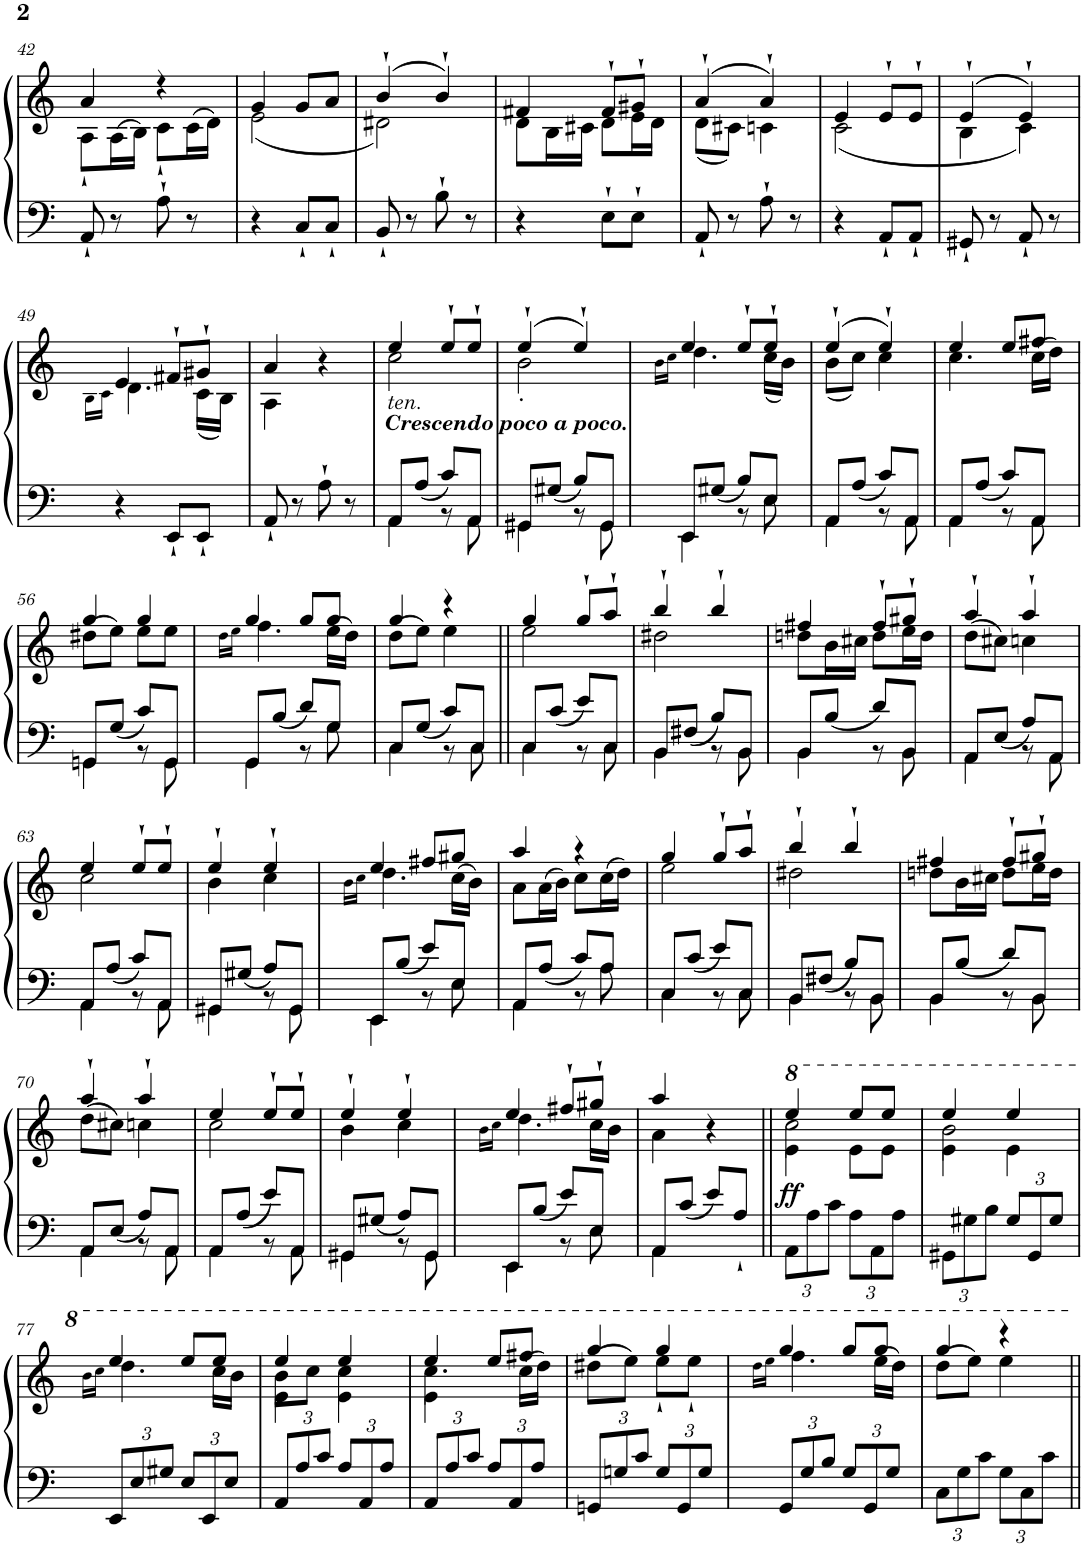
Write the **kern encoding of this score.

**kern	**kern	**dynam
*part1	*part1	*part1
*staff2	*staff1	*staff1/2
*I"Piano	*	*
*I'Pno.	*	*
!!LO:PB:g=z
*clefF4	*clefG2	*
*k[]	*k[]	*
*M2/4	*M2/4	*
=42	=42	=42
*	*^	*
8AA`/	4a/	8A`\L	.
8r	.	(>16A\L	.
.	.	16B\JJ)	.
8A`\	4r	8c`\L	.
8r	.	(>16c\L	.
.	.	16d\JJ)	.
=43	=43	=43	=43
4r	4g/	(2e\	.
8C`/L	8g/L	.	.
8C`/J	8a/J	.	.
=44	=44	=44	=44
8BB`/	(4b`/	2d#X\)	.
8r	.	.	.
8B`\	4b`/)	.	.
8r	.	.	.
=45	=45	=45	=45
4r	4f#X/	8d\L	.
.	.	16B\L	.
.	.	16c#X\JJ	.
8E`\L	8f#`/L	8d\L	.
8E`\J	8g#X`/J	16e\L	.
.	.	16d\JJ	.
=46	=46	=46	=46
8AA`/	(4a`/	(8d\L	.
8r	.	8c#X\J)	.
8A`\	4a`/)	4cn\	.
8r	.	.	.
=47	=47	=47	=47
4r	4e/	(2c\	.
8AA`/L	8e`/L	.	.
8AA`/J	8e`/J	.	.
=48	=48	=48	=48
8GG#X`/	(4e`/	4B\	.
8r	.	.	.
8AA`/	4e`/)	4c\)	.
8r	.	.	.
!!LO:LB:g=z	!!
=49	=49	=49	=49
.	.	16qB\LL	.
.	.	16qc\JJ	.
4r	4e/	4.d\	.
8EE`/L	8f#X`/L	.	.
8EE`/J	8g#X`/J	(16c\LL	.
.	.	16B\JJ)	.
=50	=50	=50	=50
8AA`/	4a/	4A\	.
8r	.	.	.
8A`\	4r	4ryy	.
8r	.	.	.
=51	=51	=51	=51
*^	*	*	*
!	!	!LO:TX:b:i:t=ten.	!	!
8AA/L	4AA\	4ee/	2cc\	.
!LO:TX:a:Bi:t=Crescendo poco a poco.	!	!	!	!
8A/J	.	.	.	.
8c/L	8r	8ee`/L	.	.
8AA/J	8AA\	8ee`/J	.	.
=52	=52	=52	=52	=52
8GG#X/L	4GG#\	(4ee`/	2b'\	.
8G#X/J	.	.	.	.
8B/L	8r	4ee`/)	.	.
8GG#/J	8GG#\	.	.	.
=53	=53	=53	=53	=53
.	.	.	16qb\LL	.
.	.	.	16qcc\JJ	.
8EE/L	4EE\	4ee/	4.dd\	.
8G#X/J	.	.	.	.
8B/L	8r	8ee`/L	.	.
8E/J	8E\	8ee`/J	(16cc\LL	.
.	.	.	16b\JJ)	.
=54	=54	=54	=54	=54
8AA/L	4AA\	(4ee`/	(8b\L	.
8A/J	.	.	8cc\J)	.
8c/L	8r	4ee`/)	4cc\	.
8AA/J	8AA\	.	.	.
=55	=55	=55	=55	=55
8AA/L	4AA\	4ee/	4.cc\	.
8A/J	.	.	.	.
8c/L	8r	8ee/L	.	.
8AA/J	8AA\	8ff#X/J	(>16cc\LL	.
.	.	.	16dd\JJ)	.
!!LO:LB:g=z	!!
=56	=56	=56	=56	=56
8GGn/L	4GG\	4gg/	(>8dd#X\L	.
8G/J	.	.	8ee\J)	.
8c/L	8r	4gg/	8ee\L	.
8GG/J	8GG\	.	8ee\J	.
=57	=57	=57	=57	=57
.	.	.	16qdd\LL	.
.	.	.	16qee\JJ	.
8GG/L	4GG\	4gg/	4.ff\	.
8B/J	.	.	.	.
8d/L	8r	8gg/L	.	.
8G/J	8G\	8gg/J	(>16ee\LL	.
.	.	.	16dd\JJ)	.
=58	=58	=58	=58	=58
8C/L	4C\	4gg/	(>8dd\L	.
8G/J	.	.	8ee\J)	.
8c/L	8r	4r	4ee\	.
8C/J	8C\	.	.	.
=59||	=59||	=59||	=59||	=59||
8C/L	4C\	4gg/	2ee\	.
8c/J	.	.	.	.
8e/L	8r	8gg`/L	.	.
8C/J	8C\	8aa`/J	.	.
=60	=60	=60	=60	=60
8BB/L	4BB\	4bb`/	2dd#X\	.
8F#X/J	.	.	.	.
8B/L	8r	4bb`/	.	.
8BB/J	8BB\	.	.	.
=61	=61	=61	=61	=61
8BB/L	4BB\	4ff#X/	8ddn\L	.
8B/J	.	.	16b\L	.
.	.	.	16cc#X\JJ	.
8d/L	8r	8ff#`/L	8dd\L	.
8BB/J	8BB\	8gg#X`/J	16ee\L	.
.	.	.	16dd\JJ	.
=62	=62	=62	=62	=62
8AA/L	4AA\	4aa`/	(>8dd\L	.
8E/J	.	.	8cc#X\J)	.
8A/L	8r	4aa`/	4ccn\	.
8AA/J	8AA\	.	.	.
!!LO:LB:g=z	!!
=63	=63	=63	=63	=63
8AA/L	4AA\	4ee/	2cc\	.
8A/J	.	.	.	.
8c/L	8r	8ee`/L	.	.
8AA/J	8AA\	8ee`/J	.	.
=64	=64	=64	=64	=64
8GG#X/L	4GG#\	4ee`/	4b\	.
8G#X/J	.	.	.	.
8A/L	8r	4ee`/	4cc\	.
8GG#/J	8GG#\	.	.	.
=65	=65	=65	=65	=65
.	.	.	16qb\LL	.
.	.	.	16qcc\JJ	.
8EE/L	4EE\	4ee/	4.dd\	.
8B/J	.	.	.	.
8e/L	8r	8ff#X/L	.	.
8E/J	8E\	8gg#X/J	(>16cc\LL	.
.	.	.	16b\JJ)	.
=66	=66	=66	=66	=66
8AA/L	4AA\	4aa/	8a\L	.
8A/J	.	.	(>16a\L	.
.	.	.	16b\JJ)	.
8c/L	8r	4r	8cc\L	.
8A/J	8A\	.	(>16cc\L	.
.	.	.	16dd\JJ)	.
=67	=67	=67	=67	=67
8C/L	4C\	4gg/	2ee\	.
8c/J	.	.	.	.
8e/L	8r	8gg`/L	.	.
8C/J	8C\	8aa`/J	.	.
=68	=68	=68	=68	=68
8BB/L	4BB\	4bb`/	2dd#X\	.
8F#X/J	.	.	.	.
8B/L	8r	4bb`/	.	.
8BB/J	8BB\	.	.	.
=69	=69	=69	=69	=69
8BB/L	4BB\	4ff#X/	8ddn\L	.
8B/J	.	.	16b\L	.
.	.	.	16cc#X\JJ	.
8d/L	8r	8ff#`/L	8dd\L	.
8BB/J	8BB\	8gg#X`/J	16ee\L	.
.	.	.	16dd\JJ	.
!!LO:LB:g=z	!!
=70	=70	=70	=70	=70
8AA/L	4AA\	4aa`/	(>8dd\L	.
8E/J	.	.	8cc#X\J)	.
8A/L	8r	4aa`/	4ccn\	.
8AA/J	8AA\	.	.	.
=71	=71	=71	=71	=71
8AA/L	4AA\	4ee/	2cc\	.
8A/J	.	.	.	.
8e/L	8r	8ee`/L	.	.
8AA/J	8AA\	8ee`/J	.	.
=72	=72	=72	=72	=72
8GG#X/L	4GG#\	4ee`/	4b\	.
8G#X/J	.	.	.	.
8A/L	8r	4ee`/	4cc\	.
8GG#/J	8GG#\	.	.	.
=73	=73	=73	=73	=73
.	.	.	16qb\LL	.
.	.	.	16qcc\JJ	.
8EE/L	4EE\	4ee/	4.dd\	.
8B/J	.	.	.	.
8e/L	8r	8ff#X`/L	.	.
8E/J	8E\	8gg#X`/J	16cc\LL	.
.	.	.	16b\JJ	.
=74	=74	=74	=74	=74
8AA/L	4AA\	4aa/	4a\	.
8c/J	.	.	.	.
8e/L	8ryy	4r	4ryy	.
8A`/J	8ryy	.	.	.
*v	*v	*	*	*
*	*v	*v	*
=75||	=75||	=75||
*Xbrackettup	*	*
*^	*^	*
*	*	*	*^	*
!	!	!	!	!	!LO:DY:a=2
*v	*v	*	*	*	*
12AA\L	4eee/	2ccc\	4ee\	ff
12A\	.	.	.	.
12c\J	.	.	.	.
12A\L	8eee/L	.	8ee\L	.
12AA\	.	.	.	.
.	8eee/J	.	8ee\J	.
12A\J	.	.	.	.
=76	=76	=76	=76	=76
12GG#X\L	4eee/	2bb\	4ee\	.
12G#X\	.	.	.	.
12B\J	.	.	.	.
12G#/L	4eee/	.	4ee\	.
12GG#/	.	.	.	.
12G#/J	.	.	.	.
*	*	*v	*v	*
!!LO:LB:g=z
=77	=77	=77	=77
.	.	16qbb\LL	.
.	.	16qccc\JJ	.
12EE/L	4eee/	4.ddd\	.
12E/	.	.	.
12G#X/J	.	.	.
12E/L	8eee/L	.	.
12EE/	.	.	.
.	8eee/J	16ccc\LL	.
12E/J	.	.	.
.	.	16bb\JJ	.
=78	=78	=78	=78
*	*	*^	*
12AA/L	4eee/	8bb\L	4ee\	.
12A/	.	.	.	.
.	.	8ccc\J	.	.
12c/J	.	.	.	.
12A/L	4eee/	4ccc\	4ee\	.
12AA/	.	.	.	.
12A/J	.	.	.	.
=79	=79	=79	=79	=79
12AA/L	4eee/	4.ccc\	4ee\	.
12A/	.	.	.	.
12c/J	.	.	.	.
12A/L	8eee/L	.	4ryy	.
12AA/	.	.	.	.
.	8fff#X/J	(>16ccc\LL	.	.
12A/J	.	.	.	.
.	.	16ddd\JJ)	.	.
*	*	*v	*v	*
=80	=80	=80	=80
12GGn/L	4ggg/	(>8ddd#X\L	.
12Gn/	.	.	.
.	.	8eee\J)	.
12c/J	.	.	.
12G/L	4ggg/	8eee`\L	.
12GG/	.	.	.
.	.	8eee`\J	.
12G/J	.	.	.
=81	=81	=81	=81
.	.	16qddd\LL	.
.	.	16qeee\JJ	.
12GG/L	4ggg/	4.fff\	.
12G/	.	.	.
12B/J	.	.	.
12G/L	8ggg/L	.	.
12GG/	.	.	.
.	8ggg/J	(>16eee\LL	.
12G/J	.	.	.
.	.	16ddd\JJ)	.
=82	=82	=82	=82
12C\L	4ggg/	(>8ddd\L	.
12G\	.	.	.
.	.	8eee\J)	.
12c\J	.	.	.
12G\L	4r	4eee\	.
12C\	.	.	.
12c\J	.	.	.
*	*v	*v	*
=||	=||	=||
*-	*-	*-
